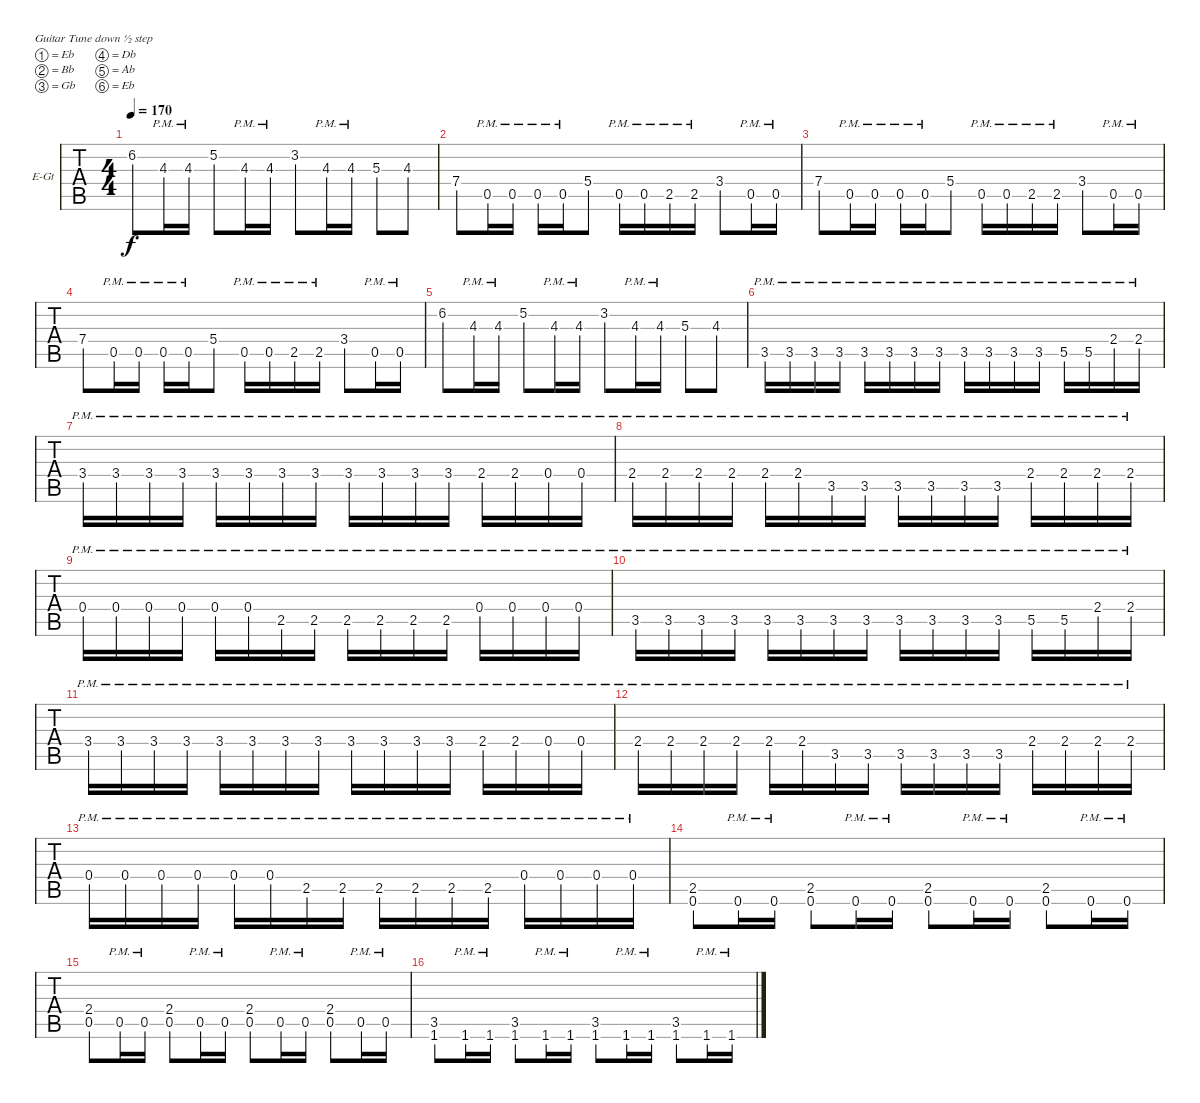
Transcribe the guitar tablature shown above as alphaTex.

\bracketExtendMode groupsimilarinstruments
\firstSystemTrackNameOrientation horizontal
\otherSystemsTrackNameOrientation horizontal
\track ("Юрий Мелисов" "E-Gt") {instrument distortionguitar}
\staff {tabs}
\tuning (Eb4 Bb3 Gb3 Db3 Ab2 Eb2)
\ts (4 4)
\tempo 170
\clef g2
\ks c
6.2.8{dy f} 4.3{pm}.16 4.3{pm}.16 5.2.8 4.3{pm}.16 4.3{pm}.16 3.2.8 4.3{pm}.16 4.3{pm}.16 5.3.8 4.3.8 |
7.4.8 0.5{pm}.16 0.5{pm}.16 0.5{pm}.16 0.5{pm}.16 5.4.8 0.5{pm}.16 0.5{pm}.16 2.5{pm}.16 2.5{pm}.16 3.4.8 0.5{pm}.16 0.5{pm}.16 |
7.4.8 0.5{pm}.16 0.5{pm}.16 0.5{pm}.16 0.5{pm}.16 5.4.8 0.5{pm}.16 0.5{pm}.16 2.5{pm}.16 2.5{pm}.16 3.4.8 0.5{pm}.16 0.5{pm}.16 |
7.4.8 0.5{pm}.16 0.5{pm}.16 0.5{pm}.16 0.5{pm}.16 5.4.8 0.5{pm}.16 0.5{pm}.16 2.5{pm}.16 2.5{pm}.16 3.4.8 0.5{pm}.16 0.5{pm}.16 |
6.2.8 4.3{pm}.16 4.3{pm}.16 5.2.8 4.3{pm}.16 4.3{pm}.16 3.2.8 4.3{pm}.16 4.3{pm}.16 5.3.8 4.3.8 |
3.5{pm}.16 3.5{pm}.16 3.5{pm}.16 3.5{pm}.16 3.5{pm}.16 3.5{pm}.16 3.5{pm}.16 3.5{pm}.16 3.5{pm}.16 3.5{pm}.16 3.5{pm}.16 3.5{pm}.16 5.5{pm}.16 5.5{pm}.16 2.4{pm}.16 2.4{pm}.16 |
3.4{pm}.16 3.4{pm}.16 3.4{pm}.16 3.4{pm}.16 3.4{pm}.16 3.4{pm}.16 3.4{pm}.16 3.4{pm}.16 3.4{pm}.16 3.4{pm}.16 3.4{pm}.16 3.4{pm}.16 2.4{pm}.16 2.4{pm}.16 0.4{pm}.16 0.4{pm}.16 |
2.4{pm}.16 2.4{pm}.16 2.4{pm}.16 2.4{pm}.16 2.4{pm}.16 2.4{pm}.16 3.5{pm}.16 3.5{pm}.16 3.5{pm}.16 3.5{pm}.16 3.5{pm}.16 3.5{pm}.16 2.4{pm}.16 2.4{pm}.16 2.4{pm}.16 2.4{pm}.16 |
0.4{pm}.16 0.4{pm}.16 0.4{pm}.16 0.4{pm}.16 0.4{pm}.16 0.4{pm}.16 2.5{pm}.16 2.5{pm}.16 2.5{pm}.16 2.5{pm}.16 2.5{pm}.16 2.5{pm}.16 0.4{pm}.16 0.4{pm}.16 0.4{pm}.16 0.4{pm}.16 |
3.5{pm}.16 3.5{pm}.16 3.5{pm}.16 3.5{pm}.16 3.5{pm}.16 3.5{pm}.16 3.5{pm}.16 3.5{pm}.16 3.5{pm}.16 3.5{pm}.16 3.5{pm}.16 3.5{pm}.16 5.5{pm}.16 5.5{pm}.16 2.4{pm}.16 2.4{pm}.16 |
3.4{pm}.16 3.4{pm}.16 3.4{pm}.16 3.4{pm}.16 3.4{pm}.16 3.4{pm}.16 3.4{pm}.16 3.4{pm}.16 3.4{pm}.16 3.4{pm}.16 3.4{pm}.16 3.4{pm}.16 2.4{pm}.16 2.4{pm}.16 0.4{pm}.16 0.4{pm}.16 |
2.4{pm}.16 2.4{pm}.16 2.4{pm}.16 2.4{pm}.16 2.4{pm}.16 2.4{pm}.16 3.5{pm}.16 3.5{pm}.16 3.5{pm}.16 3.5{pm}.16 3.5{pm}.16 3.5{pm}.16 2.4{pm}.16 2.4{pm}.16 2.4{pm}.16 2.4{pm}.16 |
0.4{pm}.16 0.4{pm}.16 0.4{pm}.16 0.4{pm}.16 0.4{pm}.16 0.4{pm}.16 2.5{pm}.16 2.5{pm}.16 2.5{pm}.16 2.5{pm}.16 2.5{pm}.16 2.5{pm}.16 0.4{pm}.16 0.4{pm}.16 0.4{pm}.16 0.4{pm}.16 |
(2.5 0.6).8 0.6{pm}.16 0.6{pm}.16 (2.5 0.6).8 0.6{pm}.16 0.6{pm}.16 (2.5 0.6).8 0.6{pm}.16 0.6{pm}.16 (2.5 0.6).8 0.6{pm}.16 0.6{pm}.16 |
(2.4 0.5).8 0.5{pm}.16 0.5{pm}.16 (2.4 0.5).8 0.5{pm}.16 0.5{pm}.16 (2.4 0.5).8 0.5{pm}.16 0.5{pm}.16 (2.4 0.5).8 0.5{pm}.16 0.5{pm}.16 |
(3.5 1.6).8 1.6{pm}.16 1.6{pm}.16 (3.5 1.6).8 1.6{pm}.16 1.6{pm}.16 (3.5 1.6).8 1.6{pm}.16 1.6{pm}.16 (3.5 1.6).8 1.6{pm}.16 1.6{pm}.16
